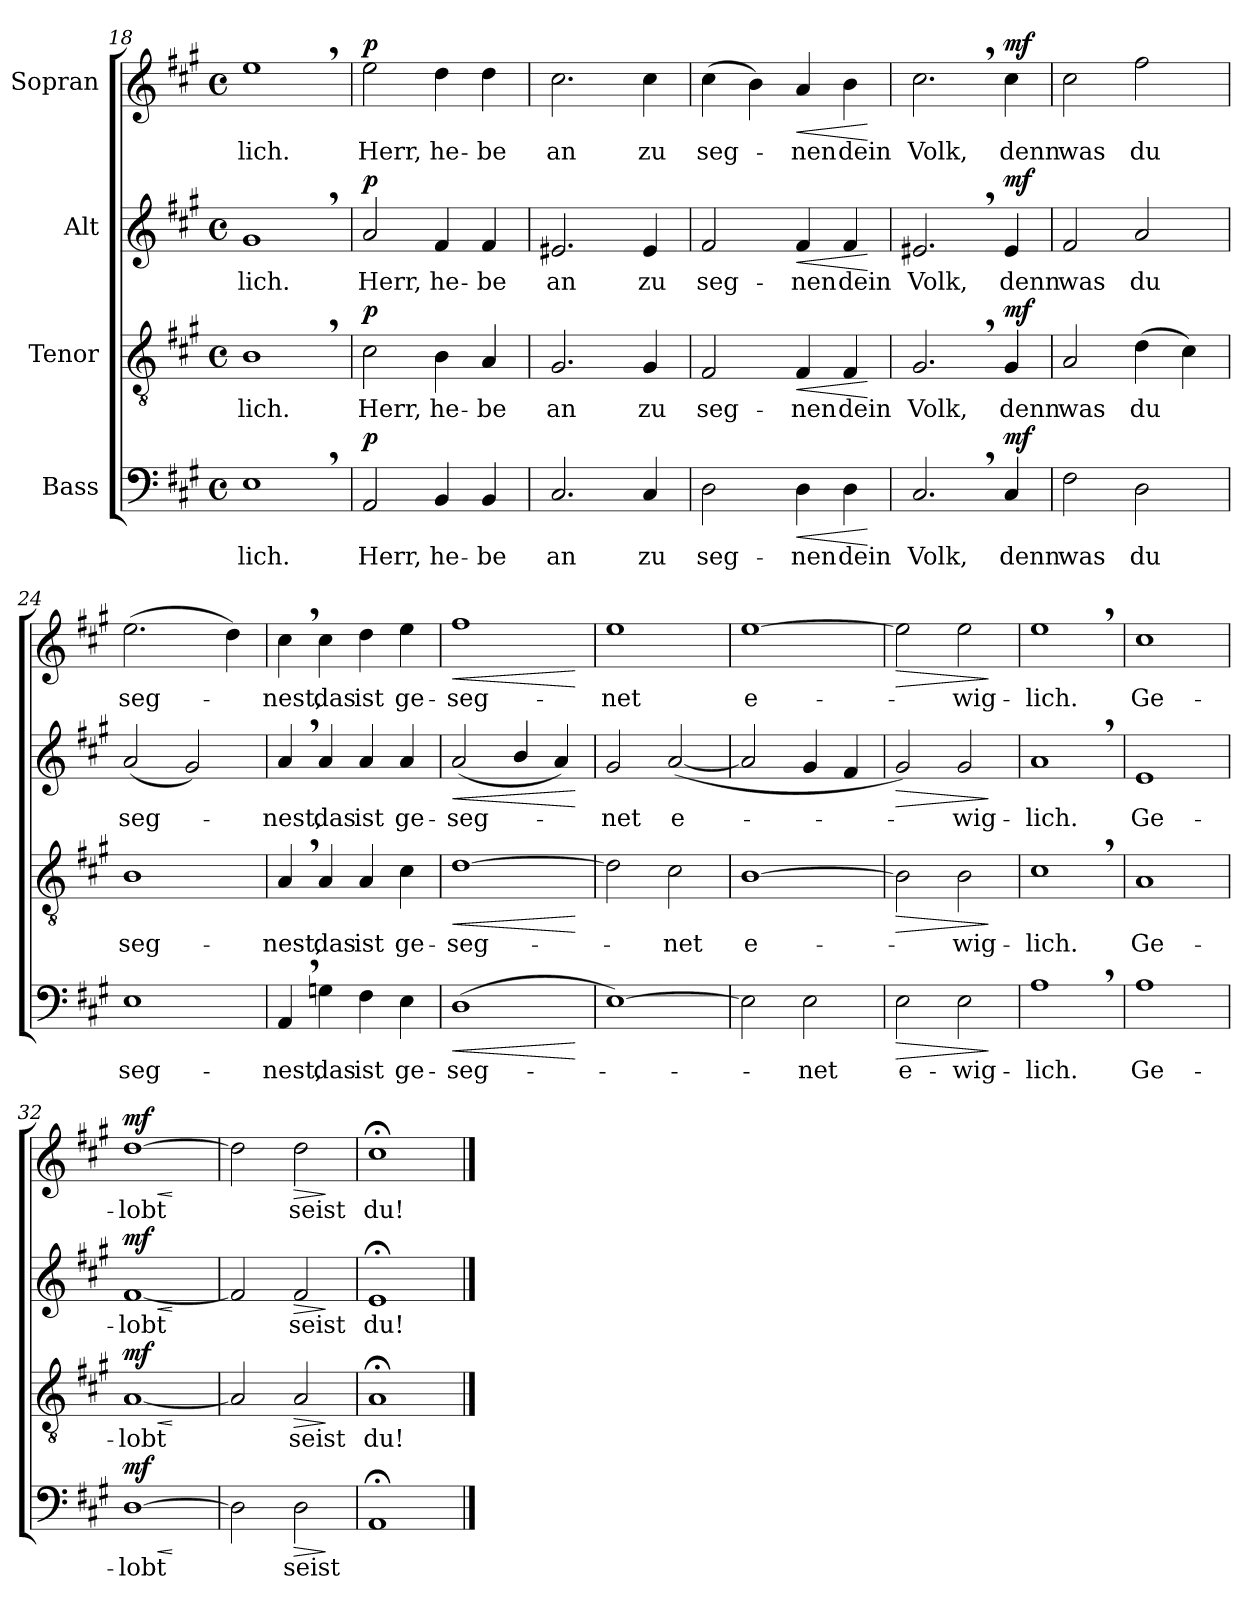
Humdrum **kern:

**kern	**text	**dynam	**kern	**text	**dynam	**kern	**text	**dynam	**kern	**text	**dynam
*part4	*part4	*part4	*part3	*part3	*part3	*part2	*part2	*part2	*part1	*part1	*part1
*staff4	*staff4	*staff4	*staff3	*staff3	*staff3	*staff2	*staff2	*staff2	*staff1	*staff1	*staff1
*I"Bass	*	*	*I"Tenor	*	*	*I"Alt	*	*	*I"Sopran	*	*
*clefF4	*	*	*clefGv2	*	*	*clefG2	*	*	*clefG2	*	*
*k[f#c#g#]	*	*	*k[f#c#g#]	*	*	*k[f#c#g#]	*	*	*k[f#c#g#]	*	*
*M4/4	*	*	*M4/4	*	*	*M4/4	*	*	*M4/4	*	*
*met(c)	*	*	*met(c)	*	*	*met(c)	*	*	*met(c)	*	*
=18	=18	=18	=18	=18	=18	=18	=18	=18	=18	=18	=18
!	!LO:LY:b	!	!	!LO:LY:b	!	!	!LO:LY:b	!	!	!LO:LY:b	!
1E,	-lich.	.	1B,	-lich.	.	1g#,	-lich.	.	1ee,	lich.	.
=19	=19	=19	=19	=19	=19	=19	=19	=19	=19	=19	=19
!	!LO:LY:b	!LO:DY:a	!	!LO:LY:b	!LO:DY:a	!	!LO:LY:b	!LO:DY:a	!	!LO:LY:b	!LO:DY:a
2AA/	Herr,	p	2c#\	Herr,	p	2a/	Herr,	p	2ee\	Herr,	p
!	!LO:LY:b	!	!	!LO:LY:b	!	!	!LO:LY:b	!	!	!LO:LY:b	!
4BB/	he-	.	4B\	he-	.	4f#/	he-	.	4dd\	he-	.
!	!LO:LY:b	!	!	!LO:LY:b	!	!	!LO:LY:b	!	!	!LO:LY:b	!
4BB/	-be	.	4A/	-be	.	4f#/	-be	.	4dd\	-be	.
=20	=20	=20	=20	=20	=20	=20	=20	=20	=20	=20	=20
!	!LO:LY:b	!	!	!LO:LY:b	!	!	!LO:LY:b	!	!	!LO:LY:b	!
2.C#/	an	.	2.G#/	an	.	2.e#X/	an	.	2.cc#\	an	.
!	!LO:LY:b	!	!	!LO:LY:b	!	!	!LO:LY:b	!	!	!LO:LY:b	!
4C#/	zu	.	4G#/	zu	.	4e#/	zu	.	4cc#\	zu	.
!!LO:LB:g=z
=21	=21	=21	=21	=21	=21	=21	=21	=21	=21	=21	=21
!	!LO:LY:b	!	!	!LO:LY:b	!	!	!LO:LY:b	!	!	!LO:LY:b	!
2D\	seg-	.	2F#/	seg-	.	2f#/	seg-	.	(4cc#\	seg-	.
.	.	.	.	.	.	.	.	.	4b\)	.	.
!	!LO:LY:b	!LO:HP:b	!	!LO:LY:b	!LO:HP:b	!	!LO:LY:b	!LO:HP:b	!	!LO:LY:b	!LO:HP:b
4D\	-nen	<	4F#/	-nen	<	4f#/	-nen	<	4a/	-nen	<
!	!LO:LY:b	!	!	!LO:LY:b	!	!	!LO:LY:b	!	!	!LO:LY:b	!
4D\	dein	.	4F#/	dein	.	4f#/	dein	.	4b\	dein	.
.	.	[	.	.	[	.	.	[	.	.	[
=22	=22	=22	=22	=22	=22	=22	=22	=22	=22	=22	=22
!	!LO:LY:b	!	!	!LO:LY:b	!	!	!LO:LY:b	!	!	!LO:LY:b	!
2.C#,/	Volk,	.	2.G#,/	Volk,	.	2.e#X,/	Volk,	.	2.cc#,\	Volk,	.
!	!LO:LY:b	!LO:DY:a	!	!LO:LY:b	!LO:DY:a	!	!LO:LY:b	!LO:DY:a	!	!LO:LY:b	!LO:DY:a
4C#/	denn	mf	4G#/	denn	mf	4e#/	denn	mf	4cc#\	denn	mf
=23	=23	=23	=23	=23	=23	=23	=23	=23	=23	=23	=23
!	!LO:LY:b	!	!	!LO:LY:b	!	!	!LO:LY:b	!	!	!LO:LY:b	!
2F#\	was	.	2A/	was	.	2f#/	was	.	2cc#\	was	.
!	!LO:LY:b	!	!	!LO:LY:b	!	!	!LO:LY:b	!	!	!LO:LY:b	!
2D\	du	.	(4d\	du	.	2a/	du	.	2ff#\	du	.
.	.	.	4c#\)	.	.	.	.	.	.	.	.
=24	=24	=24	=24	=24	=24	=24	=24	=24	=24	=24	=24
!	!LO:LY:b	!	!	!LO:LY:b	!	!	!LO:LY:b	!	!	!LO:LY:b	!
1E	seg-	.	1B	seg-	.	(2a/	seg-	.	(2.ee\	seg-	.
.	.	.	.	.	.	2g#/)	.	.	.	.	.
.	.	.	.	.	.	.	.	.	4dd\)	.	.
=25	=25	=25	=25	=25	=25	=25	=25	=25	=25	=25	=25
!	!LO:LY:b	!	!	!LO:LY:b	!	!	!LO:LY:b	!	!	!LO:LY:b	!
4AA,/	-nest,	.	4A,/	-nest,	.	4a,/	-nest,	.	4cc#,\	-nest,	.
!	!LO:LY:b	!	!	!LO:LY:b	!	!	!LO:LY:b	!	!	!LO:LY:b	!
4Gn\	das	.	4A/	das	.	4a/	das	.	4cc#\	das	.
!	!LO:LY:b	!	!	!LO:LY:b	!	!	!LO:LY:b	!	!	!LO:LY:b	!
4F#\	ist	.	4A/	ist	.	4a/	ist	.	4dd\	ist	.
!	!LO:LY:b	!	!	!LO:LY:b	!	!	!LO:LY:b	!	!	!LO:LY:b	!
4E\	ge-	.	4c#\	ge-	.	4a/	ge-	.	4ee\	ge-	.
!!LO:LB:g=z
=26	=26	=26	=26	=26	=26	=26	=26	=26	=26	=26	=26
!	!LO:LY:b	!LO:HP:b	!	!LO:LY:b	!LO:HP:b	!	!LO:LY:b	!LO:HP:b	!	!LO:LY:b	!LO:HP:b
(1D	-seg-	<	[1d	-seg-	<	(2a/	-seg-	<	1ff#	-seg-	<
.	.	.	.	.	.	4b/	.	.	.	.	.
.	.	.	.	.	.	4a/)	.	.	.	.	.
.	.	[	.	.	[	.	.	[	.	.	[
=27	=27	=27	=27	=27	=27	=27	=27	=27	=27	=27	=27
!	!	!	!	!	!	!	!LO:LY:b	!	!	!LO:LY:b	!
[1E)	.	.	2d\]	.	.	2g#/	-net	.	1ee	-net	.
!	!	!	!	!LO:LY:b	!	!	!LO:LY:b	!	!	!	!
.	.	.	2c#\	-net	.	([2a/	e-	.	.	.	.
=28	=28	=28	=28	=28	=28	=28	=28	=28	=28	=28	=28
!	!	!	!	!LO:LY:b	!	!	!	!	!	!LO:LY:b	!
2E\]	.	.	[1B	e-	.	2a/]	.	.	[1ee	e-	.
!	!LO:LY:b	!	!	!	!	!	!	!	!	!	!
2E\	net	.	.	.	.	4g#/	.	.	.	.	.
.	.	.	.	.	.	4f#/	.	.	.	.	.
=29	=29	=29	=29	=29	=29	=29	=29	=29	=29	=29	=29
!	!LO:LY:b	!LO:HP:b	!	!	!LO:HP:b	!	!	!LO:HP:b	!	!	!LO:HP:b
2E\	e-	>	2B\]	.	>	2g#/)	.	>	2ee\]	.	>
!	!LO:LY:b	!	!	!LO:LY:b	!	!	!LO:LY:b	!	!	!LO:LY:b	!
2E\	-wig-	.	2B\	-wig-	.	2g#/	-wig-	.	2ee\	-wig-	.
.	.	]	.	.	]	.	.	]	.	.	]
=30	=30	=30	=30	=30	=30	=30	=30	=30	=30	=30	=30
!	!LO:LY:b	!	!	!LO:LY:b	!	!	!LO:LY:b	!	!	!LO:LY:b	!
1A,	-lich.	.	1c#,	-lich.	.	1a,	-lich.	.	1ee,	-lich.	.
=31	=31	=31	=31	=31	=31	=31	=31	=31	=31	=31	=31
!	!LO:LY:b	!	!	!LO:LY:b	!	!	!LO:LY:b	!	!	!LO:LY:b	!
1A	Ge-	.	1A	Ge-	.	1e	Ge-	.	1cc#	Ge-	.
=32	=32	=32	=32	=32	=32	=32	=32	=32	=32	=32	=32
!	!LO:LY:b	!LO:HP:b	!	!LO:LY:b	!LO:HP:b	!	!LO:LY:b	!LO:HP:b	!	!LO:LY:b	!LO:HP:b
!	!	!LO:DY:n=1:a	!	!	!LO:DY:n=1:a	!	!	!LO:DY:n=1:a	!	!	!LO:DY:n=1:a
[1D	-lobt	< mf	[1A	-lobt	< mf	[1f#	-lobt	< mf	[1dd	-lobt	< mf
.	.	[	.	.	[	.	.	[	.	.	[
=33	=33	=33	=33	=33	=33	=33	=33	=33	=33	=33	=33
2D\]	.	.	2A/]	.	.	2f#/]	.	.	2dd\]	.	.
!	!LO:LY:b	!LO:HP:b	!	!LO:LY:b	!LO:HP:b	!	!LO:LY:b	!LO:HP:b	!	!LO:LY:b	!LO:HP:b
2D\	seist	>	2A/	seist	>	2f#/	seist	>	2dd\	seist	>
.	.	]	.	.	]	.	.	]	.	.	]
=34	=34	=34	=34	=34	=34	=34	=34	=34	=34	=34	=34
!	!	!	!	!LO:LY:b	!	!	!LO:LY:b	!	!	!LO:LY:b	!
1AA;<	.	.	1A;<	du!	.	1e;<	du!	.	1cc#;<	du!	.
==	==	==	==	==	==	==	==	==	==	==	==
*-	*-	*-	*-	*-	*-	*-	*-	*-	*-	*-	*-
